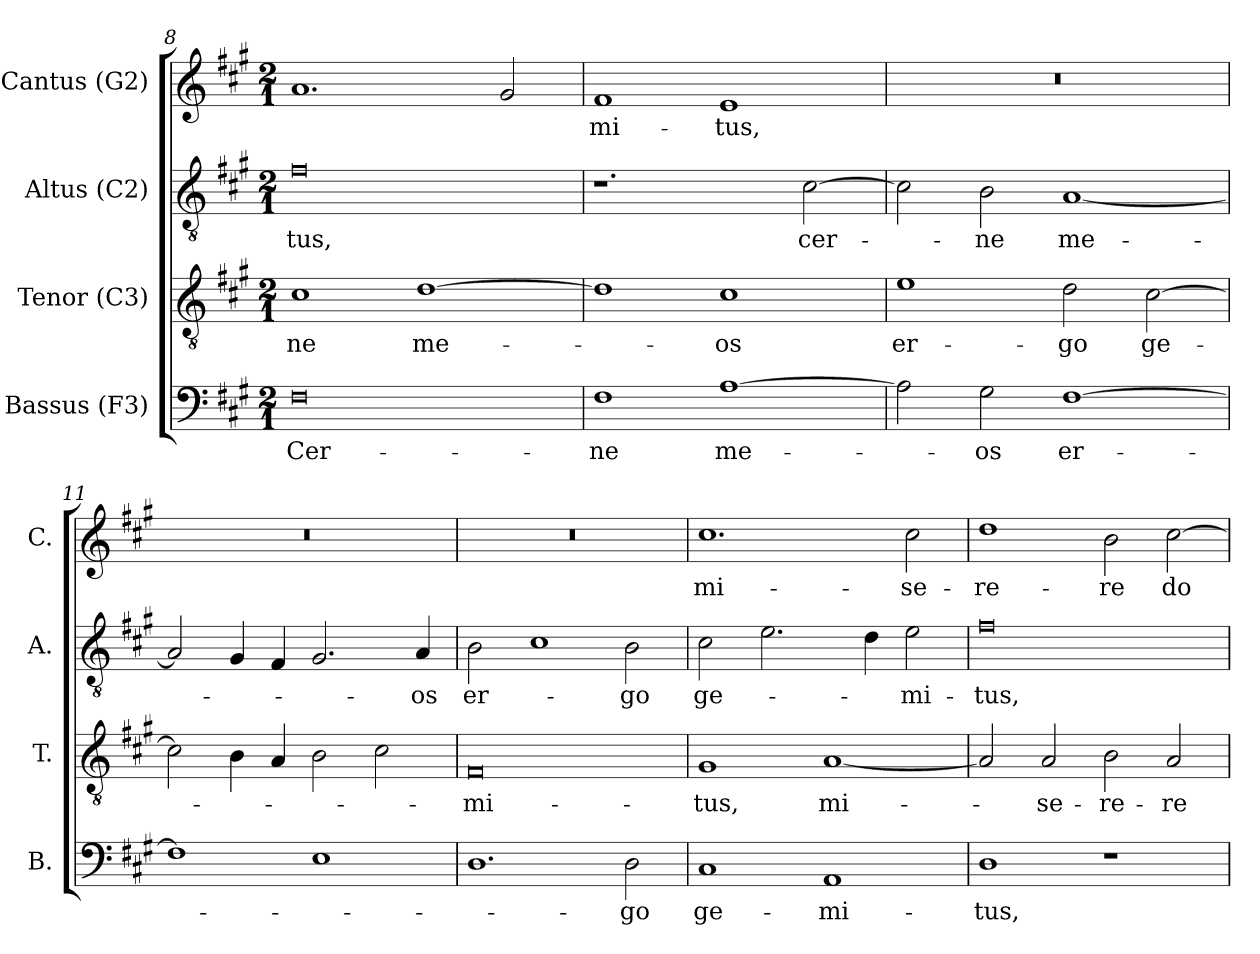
**kern	**text	**kern	**text	**kern	**text	**kern	**text
*part4	*part4	*part3	*part3	*part2	*part2	*part1	*part1
*staff4	*staff4	*staff3	*staff3	*staff2	*staff2	*staff1	*staff1
*I"Bassus (F3)	*	*I"Tenor (C3)	*	*I"Altus (C2)	*	*I"Cantus (G2)	*
*I'B.	*	*I'T.	*	*I'A.	*	*I'C.	*
*clefF4	*	*clefGv2	*	*clefGv2	*	*clefG2	*
*	*	*ITrd7c12	*	*ITrd7c12	*	*	*
*k[f#c#g#]	*	*k[f#c#g#]	*	*k[f#c#g#]	*	*k[f#c#g#]	*
*A:	*	*A:	*	*A:	*	*A:	*
*M2/1	*	*M2/1	*	*M2/1	*	*M2/1	*
=8	=8	=8	=8	=8	=8	=8	=8
!	!LO:LY:b:color=#000000	!	!	!	!	!	!
!	!	!	!LO:LY:b:color=#000000	!	!	!	!
!	!	!	!	!	!LO:LY:b:color=#000000	!	!
0F#i	Cer-	1C#i	-ne	0F#i	-tus,	1.ai	.
!	!	!	!LO:LY:b:color=#000000	!	!	!	!
.	.	[1Di	me-	.	.	.	.
.	.	.	.	.	.	2g#i/	.
=9	=9	=9	=9	=9	=9	=9	=9
!	!LO:LY:b:color=#000000	!	!	!	!	!	!
!	!	!	!	!	!	!	!LO:LY:b:color=#000000
1F#i	-ne	1Di]	.	1.r	.	1f#i	-mi-
!	!LO:LY:b:color=#000000	!	!	!	!	!	!
!	!	!	!LO:LY:b:color=#000000	!	!	!	!
!	!	!	!	!	!	!	!LO:LY:b:color=#000000
[1Ai	me-	1C#i	-os	.	.	1ei	-tus,
!	!	!	!	!	!LO:LY:b:color=#000000	!	!
.	.	.	.	[2C#i\	cer-	.	.
=10	=10	=10	=10	=10	=10	=10	=10
!	!	!	!LO:LY:b:color=#000000	!	!	!LO:N:vis=1	!
2Ai\]	.	1Ei	er-	2C#i\]	.	0r	.
!	!LO:LY:b:color=#000000	!	!	!	!	!	!
!	!	!	!	!	!LO:LY:b:color=#000000	!	!
2G#i\	-os	.	.	2BBi\	-ne	.	.
!	!LO:LY:b:color=#000000	!	!	!	!	!	!
!	!	!	!LO:LY:b:color=#000000	!	!	!	!
!	!	!	!	!	!LO:LY:b:color=#000000	!	!
[1F#i	er-	2Di\	-go	[1AAi	me-	.	.
!	!	!	!LO:LY:b:color=#000000	!	!	!	!
.	.	[2C#i\	ge-	.	.	.	.
=11	=11	=11	=11	=11	=11	=11	=11
!	!	!	!	!	!	!LO:N:vis=1	!
1F#i]	.	2C#i\]	.	2AAi/]	.	0r	.
.	.	4BBi\	.	4GG#i/	.	.	.
.	.	4AAi/	.	4FF#i/	.	.	.
1Ei	.	2BBi\	.	2.GG#i/	.	.	.
.	.	2C#i\	.	.	.	.	.
!	!	!	!	!	!LO:LY:b:color=#000000	!	!
.	.	.	.	4AAi/	-os	.	.
=12	=12	=12	=12	=12	=12	=12	=12
!	!	!	!LO:LY:b:color=#000000	!	!	!	!
!	!	!	!	!	!LO:LY:b:color=#000000	!LO:N:vis=1	!
1.Di	.	0FF#i	-mi-	2BBi\	er-	0r	.
.	.	.	.	1C#i	.	.	.
!	!LO:LY:b:color=#000000	!	!	!	!	!	!
!	!	!	!	!	!LO:LY:b:color=#000000	!	!
2Di\	-go	.	.	2BBi\	-go	.	.
!!LO:LB:g=z
=13	=13	=13	=13	=13	=13	=13	=13
!	!LO:LY:b:color=#000000	!	!	!	!	!	!
!	!	!	!LO:LY:b:color=#000000	!	!	!	!
!	!	!	!	!	!LO:LY:b:color=#000000	!	!
!	!	!	!	!	!	!	!LO:LY:b:color=#000000
1C#i	ge-	1GG#i	-tus,	2C#i\	ge-	1.cc#i	mi-
.	.	.	.	2.Ei\	.	.	.
!	!LO:LY:b:color=#000000	!	!	!	!	!	!
!	!	!	!LO:LY:b:color=#000000	!	!	!	!
1AAi	-mi-	[1AAi	mi-	.	.	.	.
.	.	.	.	4Di\	.	.	.
!	!	!	!	!	!LO:LY:b:color=#000000	!	!
!	!	!	!	!	!	!	!LO:LY:b:color=#000000
.	.	.	.	2Ei\	-mi-	2cc#i\	-se-
=14	=14	=14	=14	=14	=14	=14	=14
!	!LO:LY:b:color=#000000	!	!	!	!	!	!
!	!	!	!	!	!LO:LY:b:color=#000000	!	!
!	!	!	!	!	!	!	!LO:LY:b:color=#000000
1Di	-tus,	2AAi/]	.	0F#i	-tus,	1ddi	-re-
!	!	!	!LO:LY:b:color=#000000	!	!	!	!
.	.	2AAi/	-se-	.	.	.	.
!	!	!	!LO:LY:b:color=#000000	!	!	!	!
!	!	!	!	!	!	!	!LO:LY:b:color=#000000
1r	.	2BBi\	-re-	.	.	2bi\	-re
!	!	!	!LO:LY:b:color=#000000	!	!	!	!
!	!	!	!	!	!	!	!LO:LY:b:color=#000000
.	.	2AAi/	-re	.	.	[2cc#i\	do-
=	=	=	=	=	=	=	=
*-	*-	*-	*-	*-	*-	*-	*-
